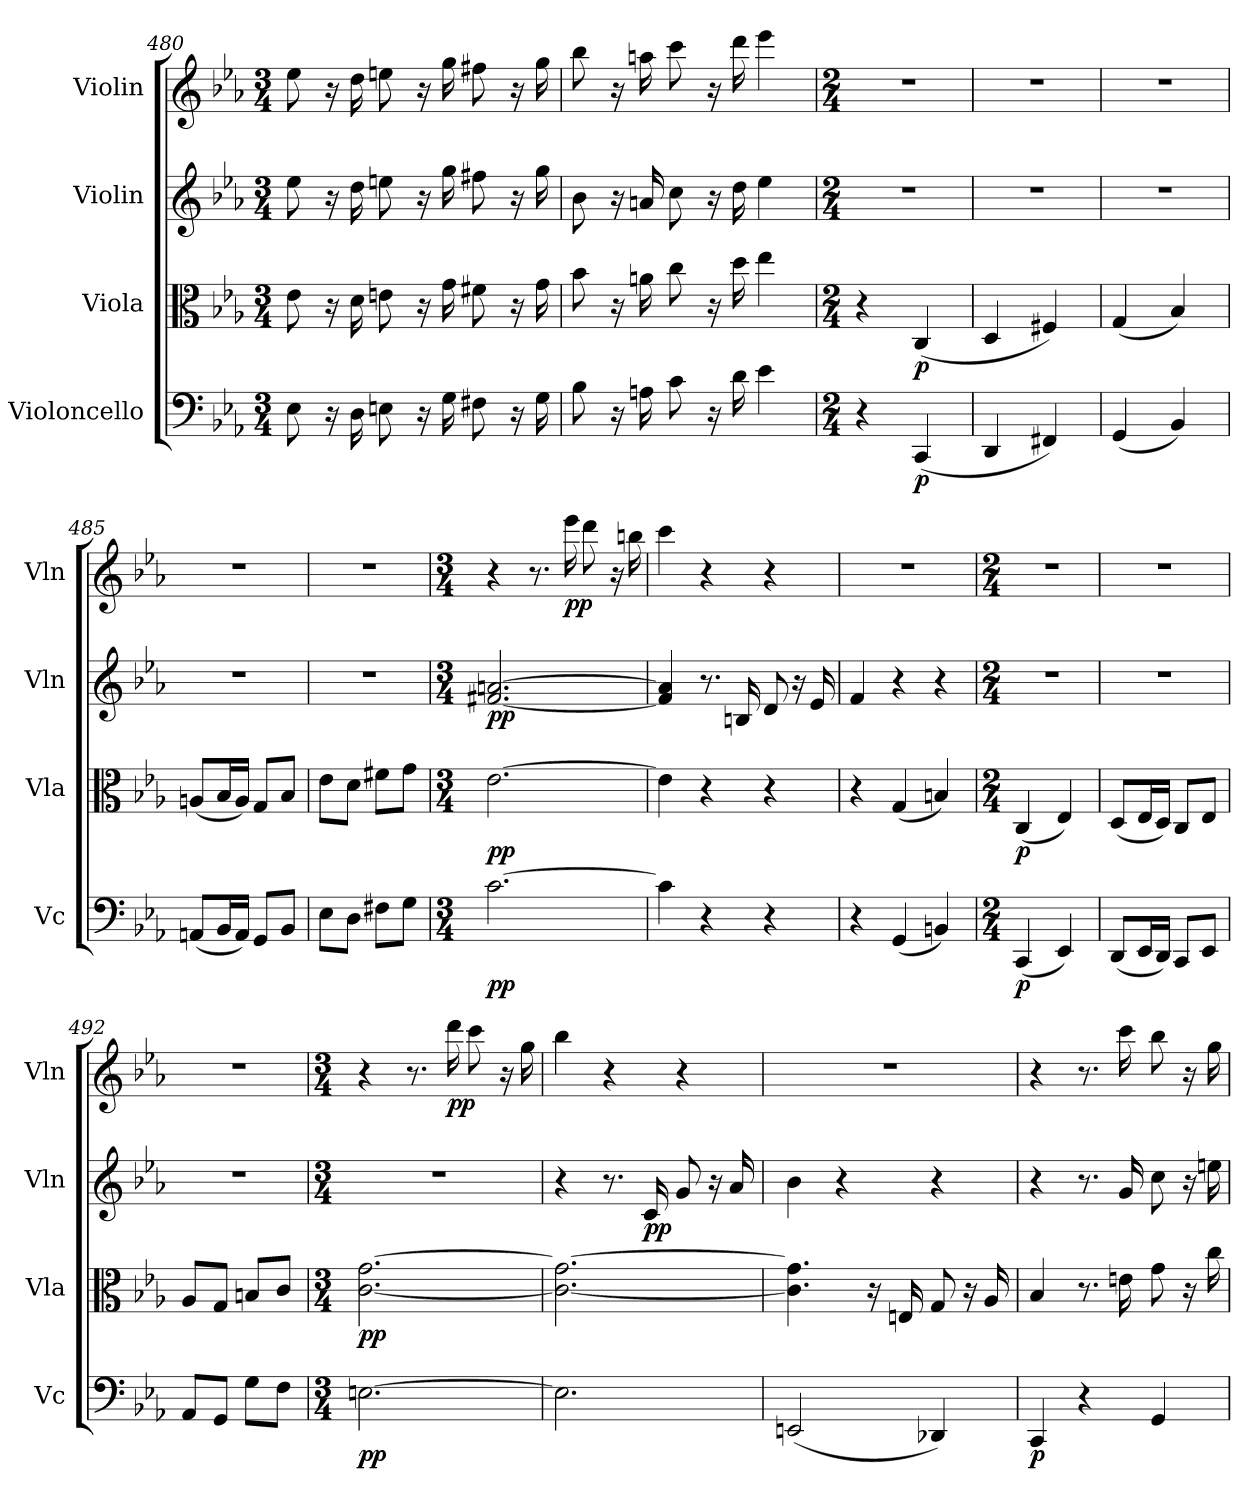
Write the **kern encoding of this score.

**kern	**dynam	**kern	**dynam	**kern	**dynam	**kern	**dynam
*part4	*part4	*part3	*part3	*part2	*part2	*part1	*part1
*staff4	*staff4	*staff3	*staff3	*staff2	*staff2	*staff1	*staff1
*I"Violoncello	*	*I"Viola	*	*I"Violin	*	*I"Violin	*
*I'Vc	*	*I'Vla	*	*I'Vln	*	*I'Vln	*
*clefF4	*	*clefC3	*	*clefG2	*	*clefG2	*
*k[b-e-a-]	*	*k[b-e-a-]	*	*k[b-e-a-]	*	*k[b-e-a-]	*
*E-:	*	*E-:	*	*E-:	*	*E-:	*
*M3/4	*	*M3/4	*	*M3/4	*	*M3/4	*
=480	=480	=480	=480	=480	=480	=480	=480
8E-	.	8e-	.	8ee-	.	8ee-	.
16r	.	16r	.	16r	.	16r	.
16D	.	16d	.	16dd	.	16dd	.
8En	.	8en	.	8een	.	8een	.
16r	.	16r	.	16r	.	16r	.
16G	.	16g	.	16gg	.	16gg	.
8F#X	.	8f#X	.	8ff#X	.	8ff#X	.
16r	.	16r	.	16r	.	16r	.
16G	.	16g	.	16gg	.	16gg	.
=481	=481	=481	=481	=481	=481	=481	=481
8B-	.	8b-	.	8b-	.	8bb-	.
16r	.	16r	.	16r	.	16r	.
16An	.	16an	.	16an	.	16aan	.
8c	.	8cc	.	8cc	.	8ccc	.
16r	.	16r	.	16r	.	16r	.
16d	.	16dd	.	16dd	.	16ddd	.
4e-	.	4ee-	.	4ee-	.	4eee-	.
=482	=482	=482	=482	=482	=482	=482	=482
*M2/4	*	*M2/4	*	*M2/4	*	*M2/4	*
4r	.	4r	.	2r	.	2r	.
(4CC	p	(4C	p	.	.	.	.
=483	=483	=483	=483	=483	=483	=483	=483
4DD	.	4D	.	2r	.	2r	.
4FF#X)	.	4F#X)	.	.	.	.	.
=484	=484	=484	=484	=484	=484	=484	=484
(4GG	.	(4G	.	2r	.	2r	.
4BB-)	.	4B-)	.	.	.	.	.
=485	=485	=485	=485	=485	=485	=485	=485
(8AAn/L	.	(8An/L	.	2r	.	2r	.
16BB-/L	.	16B-/L	.	.	.	.	.
16AA/JJ)	.	16A/JJ)	.	.	.	.	.
8GG/L	.	8G/L	.	.	.	.	.
8BB-/J	.	8B-/J	.	.	.	.	.
=486	=486	=486	=486	=486	=486	=486	=486
8E-\L	.	8e-\L	.	2r	.	2r	.
8D\J	.	8d\J	.	.	.	.	.
8F#X\L	.	8f#X\L	.	.	.	.	.
8G\J	.	8g\J	.	.	.	.	.
=487	=487	=487	=487	=487	=487	=487	=487
*M3/4	*	*M3/4	*	*M3/4	*	*M3/4	*
*	*	*	*	*	*	*MM154	*
[2.c	pp	[2.e-	pp	[2.f#X [2.an	pp	4r	.
.	.	.	.	.	.	8.r	.
.	.	.	.	.	.	16eee-	pp
.	.	.	.	.	.	8ddd	.
.	.	.	.	.	.	16r	.
.	.	.	.	.	.	16bbn	.
=488	=488	=488	=488	=488	=488	=488	=488
4c]	.	4e-]	.	4f#] 4a]	.	4ccc	.
4r	.	4r	.	8.r	.	4r	.
.	.	.	.	16Bn	.	.	.
4r	.	4r	.	8d	.	4r	.
.	.	.	.	16r	.	.	.
.	.	.	.	16e-	.	.	.
=489	=489	=489	=489	=489	=489	=489	=489
4r	.	4r	.	4f	.	2.r	.
(4GG	.	(4G	.	4r	.	.	.
4BBn)	.	4Bn)	.	4r	.	.	.
=490	=490	=490	=490	=490	=490	=490	=490
*M2/4	*	*M2/4	*	*M2/4	*	*M2/4	*
(4CC	p	(4C	p	2r	.	2r	.
4EE-)	.	4E-)	.	.	.	.	.
=491	=491	=491	=491	=491	=491	=491	=491
(8DD/L	.	(8D/L	.	2r	.	2r	.
16EE-/L	.	16E-/L	.	.	.	.	.
16DD/JJ)	.	16D/JJ)	.	.	.	.	.
8CC/L	.	8C/L	.	.	.	.	.
8EE-/J	.	8E-/J	.	.	.	.	.
=492	=492	=492	=492	=492	=492	=492	=492
8AA-/L	.	8A-/L	.	2r	.	2r	.
8GG/J	.	8G/J	.	.	.	.	.
8G\L	.	8Bn/L	.	.	.	.	.
8F\J	.	8c/J	.	.	.	.	.
=493	=493	=493	=493	=493	=493	=493	=493
*M3/4	*	*M3/4	*	*M3/4	*	*M3/4	*
*	*	*	*	*	*	*MM144	*
[2.En	pp	[2.c [2.g	pp	2.r	.	4r	.
.	.	.	.	.	.	8.r	.
.	.	.	.	.	.	16ddd	pp
.	.	.	.	.	.	8ccc	.
.	.	.	.	.	.	16r	.
.	.	.	.	.	.	16gg	.
=494	=494	=494	=494	=494	=494	=494	=494
2.E]	.	2.c_ 2.g_	.	4r	.	4bb-	.
.	.	.	.	8.r	.	4r	.
.	.	.	.	16c	pp	.	.
.	.	.	.	8g	.	4r	.
.	.	.	.	16r	.	.	.
.	.	.	.	16a-	.	.	.
=495	=495	=495	=495	=495	=495	=495	=495
(2EEn	.	4.c] 4.g]	.	4b-	.	2.r	.
.	.	.	.	4r	.	.	.
.	.	16r	.	.	.	.	.
.	.	16En	.	.	.	.	.
4DD-X)	.	8G	.	4r	.	.	.
.	.	16r	.	.	.	.	.
.	.	16A-	.	.	.	.	.
=496	=496	=496	=496	=496	=496	=496	=496
4CC	p	4B-	.	4r	.	4r	.
4r	.	8.r	.	8.r	.	8.r	.
.	.	16en	.	16g	.	16ccc	.
4GG	.	8g	.	8cc	.	8bb-	.
.	.	16r	.	16r	.	16r	.
.	.	16cc	.	16een	.	16gg	.
=	=	=	=	=	=	=	=
*-	*-	*-	*-	*-	*-	*-	*-
